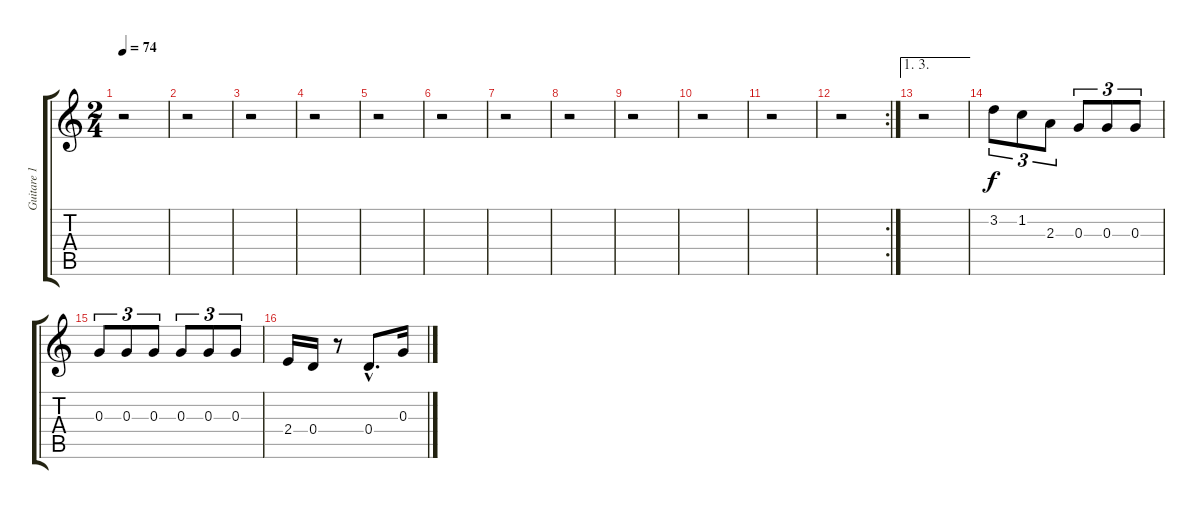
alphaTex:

\track ("Guitare 1 bis" "Guitare 1 ") {instrument acousticguitarsteel}
\staff {score tabs}
\tuning (E4 B3 G3 D3 A2 E2) {hide}
\ts (2 4)
\tempo 74
\clef g2
\ks c
r.2{dy f} |
r.2 |
r.2 |
r.2 |
r.2 |
r.2 |
r.2 |
r.2 |
r.2 |
r.2 |
r.2 |
\rc 2
r.2 |
\ae (1 3)
r.2 |
3.2.8{tu (3 2)} 1.2.8{tu (3 2)} 2.3.8{tu (3 2)} 0.3.8{tu (3 2)} 0.3.8{tu (3 2)} 0.3.8{tu (3 2)} |
0.3.8{tu (3 2)} 0.3.8{tu (3 2)} 0.3.8{tu (3 2)} 0.3.8{tu (3 2)} 0.3.8{tu (3 2)} 0.3.8{tu (3 2)} |
2.4.16 0.4.16 r.8 0.4{hac}.8{d} 0.3.16
